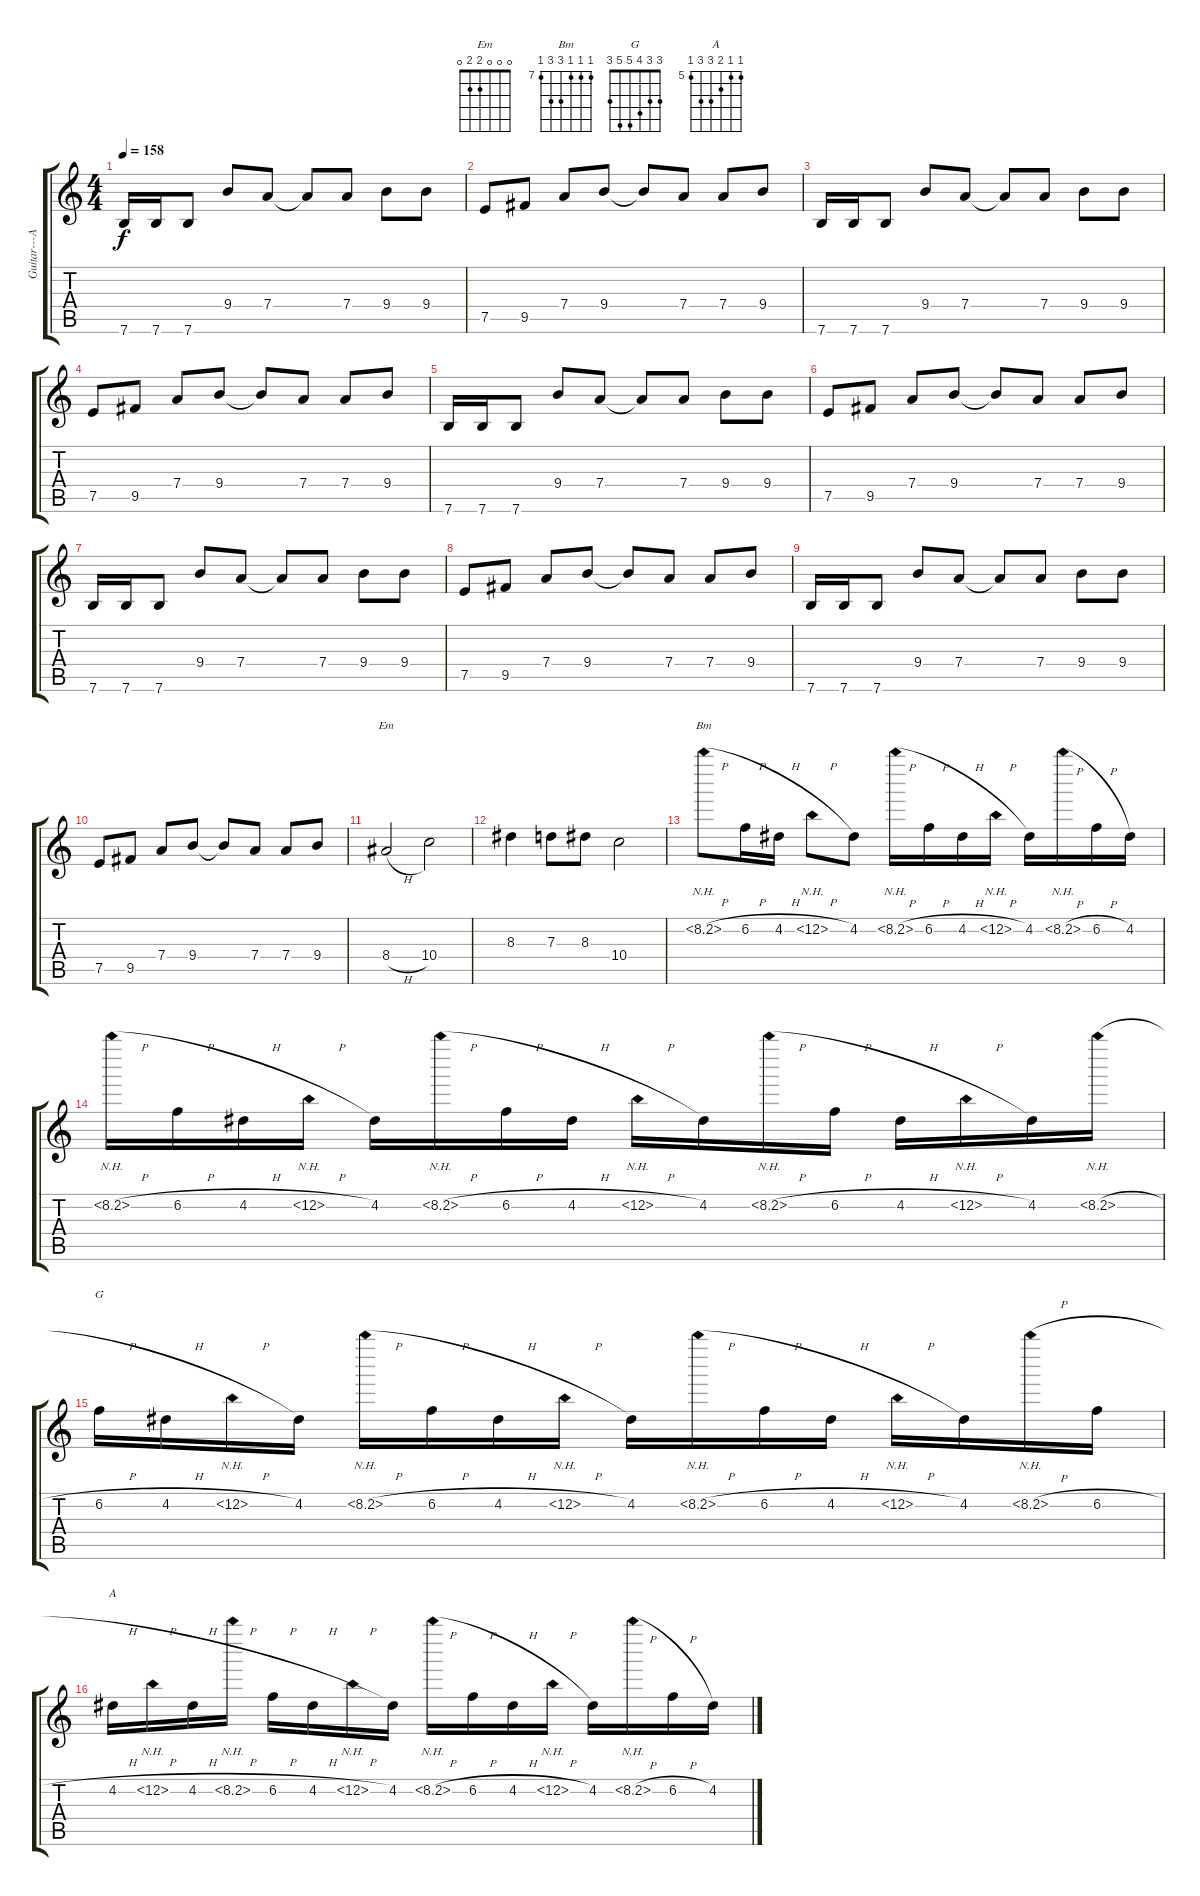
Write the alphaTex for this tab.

\track ("Guitar---Ar Paul" "Guitar---A") {instrument overdrivenguitar}
\staff {score tabs}
\tuning (E4 B3 G3 D3 A2 E2) {hide}
\chord ("Em" 0 0 0 2 2 0)
\chord ("Bm" 7 7 7 9 9 7) {firstfret 7}
\chord ("G" 3 3 4 5 5 3)
\chord ("A" 5 5 6 7 7 5) {firstfret 5}
\ts (4 4)
\tempo 158
\clef g2
\ks c
7.6.16{dy f} 7.6.16 7.6.8 9.4.8 7.4.8 7.4{t}.8 7.4.8 9.4.8 9.4.8 |
7.5.8 9.5.8 7.4.8 9.4.8 9.4{t}.8 7.4.8 7.4.8 9.4.8 |
7.6.16 7.6.16 7.6.8 9.4.8 7.4.8 7.4{t}.8 7.4.8 9.4.8 9.4.8 |
7.5.8 9.5.8 7.4.8 9.4.8 9.4{t}.8 7.4.8 7.4.8 9.4.8 |
7.6.16 7.6.16 7.6.8 9.4.8 7.4.8 7.4{t}.8 7.4.8 9.4.8 9.4.8 |
7.5.8 9.5.8 7.4.8 9.4.8 9.4{t}.8 7.4.8 7.4.8 9.4.8 |
7.6.16 7.6.16 7.6.8 9.4.8 7.4.8 7.4{t}.8 7.4.8 9.4.8 9.4.8 |
7.5.8 9.5.8 7.4.8 9.4.8 9.4{t}.8 7.4.8 7.4.8 9.4.8 |
7.6.16 7.6.16 7.6.8 9.4.8 7.4.8 7.4{t}.8 7.4.8 9.4.8 9.4.8 |
7.5.8 9.5.8 7.4.8 9.4.8 9.4{t}.8 7.4.8 7.4.8 9.4.8 |
8.4{h}.2{ch "Em"} 10.4.2 |
8.3.4 7.3.8 8.3.8 10.4.2 |
8.2{nh h}.8{ch "Bm"} 6.2{h}.16 4.2{h}.16 6.2{nh h}.8 4.2.8 8.2{nh h}.16 6.2{h}.16 4.2{h}.16 6.2{nh h}.16 4.2.16 8.2{nh h}.16 6.2{h}.16 4.2.16 |
8.2{nh h}.16 6.2{h}.16 4.2{h}.16 6.2{nh h}.16 4.2.16 8.2{nh h}.16 6.2{h}.16 4.2{h}.16 6.2{nh h}.16 4.2.16 8.2{nh h}.16 6.2{h}.16 4.2{h}.16 6.2{nh h}.16 4.2.16 8.2{nh h}.16 |
6.2{h}.16{ch "G"} 4.2{h}.16 6.2{nh h}.16 4.2.16 8.2{nh h}.16 6.2{h}.16 4.2{h}.16 6.2{nh h}.16 4.2.16 8.2{nh h}.16 6.2{h}.16 4.2{h}.16 6.2{nh h}.16 4.2.16 8.2{nh h}.16 6.2{h}.16 |
4.2{h}.16{ch "A"} 6.2{nh h}.16 4.2{h}.16 8.2{nh h}.16 6.2{h}.16 4.2{h}.16 6.2{nh h}.16 4.2.16 8.2{nh h}.16 6.2{h}.16 4.2{h}.16 6.2{nh h}.16 4.2.16 8.2{nh h}.16 6.2{h}.16 4.2.16
